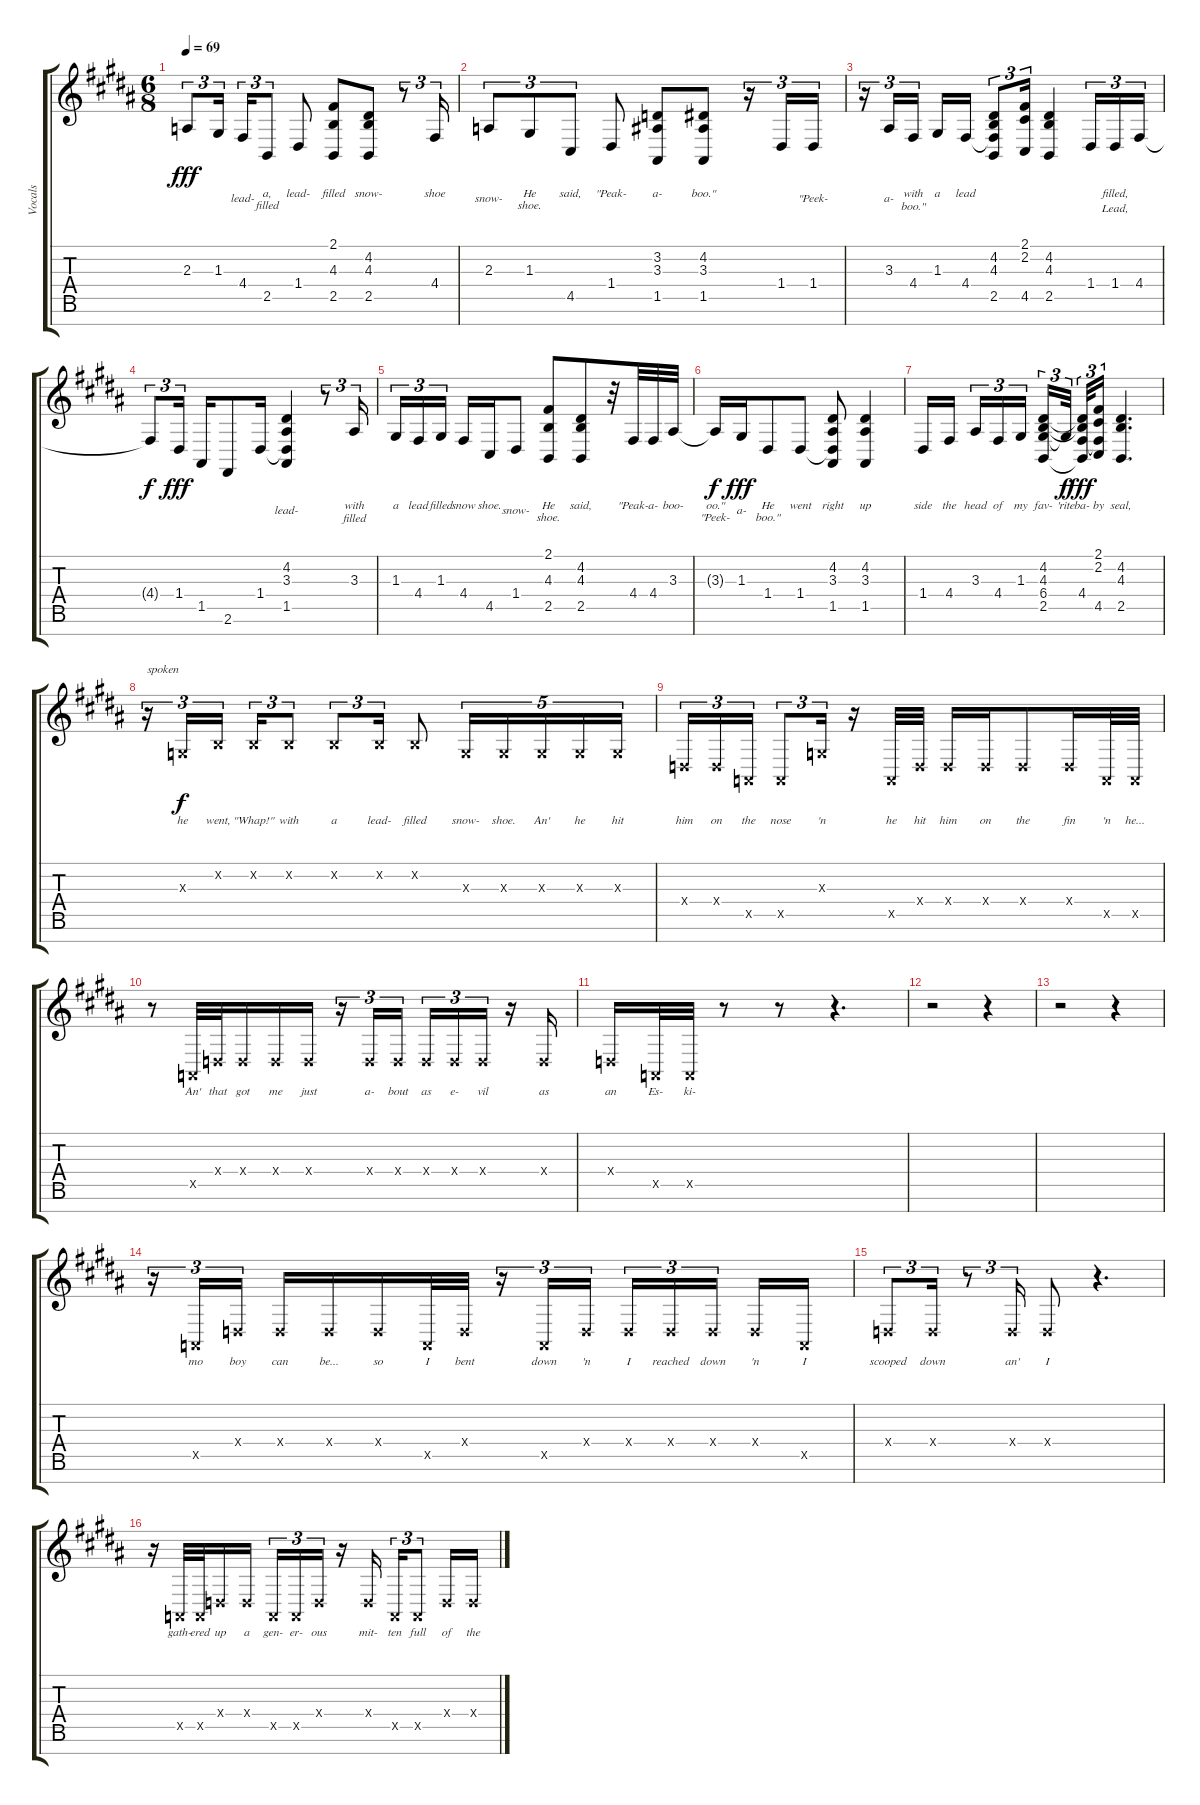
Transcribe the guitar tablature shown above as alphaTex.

\track ("Vocals" "Vocals") {instrument lead6voice}
\staff {score tabs}
\tuning (E4 B3 G3 D3 A2 E2 B1) {hide}
\ts (6 8)
\tempo 69
\clef g2
\ks b
2.3.8{tu (3 2) lyrics (0 "") lyrics (1 "") lyrics (2 "") lyrics (3 "") lyrics (4 "") dy fff} 1.3.16{tu (3 2) lyrics (0 "") lyrics (1 "") lyrics (2 "") lyrics (3 "") lyrics (4 "") beam splitsecondary} 4.4.16{tu (3 2) lyrics (0 "") lyrics (1 "lead-") lyrics (2 "") lyrics (3 "") lyrics (4 "")} 2.5.8{tu (3 2) lyrics (0 "a,") lyrics (1 "filled") lyrics (2 "") lyrics (3 "") lyrics (4 "")} 1.4.8{lyrics (0 "lead-") lyrics (1 "") lyrics (2 "") lyrics (3 "") lyrics (4 "")} (2.1 4.3 2.5).8{lyrics (0 "filled") lyrics (1 "") lyrics (2 "") lyrics (3 "") lyrics (4 "")} (4.2 4.3 2.5).8{lyrics (0 "snow-") lyrics (1 "") lyrics (2 "") lyrics (3 "") lyrics (4 "")} r.8{tu (3 2)} 4.4.16{tu (3 2) lyrics (0 "shoe") lyrics (1 "") lyrics (2 "") lyrics (3 "") lyrics (4 "")} |
2.3.8{tu (3 2) lyrics (0 "") lyrics (1 "snow-") lyrics (2 "") lyrics (3 "") lyrics (4 "")} 1.3.8{tu (3 2) lyrics (0 "He") lyrics (1 "shoe.") lyrics (2 "") lyrics (3 "") lyrics (4 "")} 4.5.8{tu (3 2) lyrics (0 "said,") lyrics (1 "") lyrics (2 "") lyrics (3 "") lyrics (4 "")} 1.4.8{lyrics (0 "\"Peak-") lyrics (1 "") lyrics (2 "") lyrics (3 "") lyrics (4 "")} (3.2 3.3 1.5).8{lyrics (0 "a-") lyrics (1 "") lyrics (2 "") lyrics (3 "") lyrics (4 "")} (4.2 3.3 1.5).8{lyrics (0 "boo.\"") lyrics (1 "") lyrics (2 "") lyrics (3 "") lyrics (4 "")} r.16{tu (3 2)} 1.4.16{tu (3 2) lyrics (0 "") lyrics (1 "") lyrics (2 "") lyrics (3 "") lyrics (4 "")} 1.4.16{tu (3 2) lyrics (0 "") lyrics (1 "\"Peek-") lyrics (2 "") lyrics (3 "") lyrics (4 "")} |
r.16{tu (3 2)} 3.3.16{tu (3 2) lyrics (0 "") lyrics (1 "a-") lyrics (2 "") lyrics (3 "") lyrics (4 "")} 4.4.16{tu (3 2) lyrics (0 "with") lyrics (1 "boo.\"") lyrics (2 "") lyrics (3 "") lyrics (4 "") beam splitsecondary} 1.3.16{lyrics (0 "a") lyrics (1 "") lyrics (2 "") lyrics (3 "") lyrics (4 "")} 4.4.16{lyrics (0 "lead") lyrics (1 "") lyrics (2 "") lyrics (3 "") lyrics (4 "")} (4.2 4.3 4.4{t} 2.5).8{tu (3 2) lyrics (0 "") lyrics (1 "") lyrics (2 "") lyrics (3 "") lyrics (4 "")} (2.1 2.2 4.5).16{tu (3 2) lyrics (0 "") lyrics (1 "") lyrics (2 "") lyrics (3 "") lyrics (4 "")} (4.2 4.3 2.5).4{lyrics (0 "") lyrics (1 "") lyrics (2 "") lyrics (3 "") lyrics (4 "")} 1.4.16{tu (3 2) lyrics (0 "") lyrics (1 "") lyrics (2 "") lyrics (3 "") lyrics (4 "")} 1.4.16{tu (3 2) lyrics (0 "filled,") lyrics (1 "Lead,") lyrics (2 "") lyrics (3 "") lyrics (4 "")} 4.4.16{tu (3 2) lyrics (0 "") lyrics (1 "") lyrics (2 "") lyrics (3 "") lyrics (4 "")} |
4.4{t}.8{tu (3 2) lyrics (0 "") lyrics (1 "") lyrics (2 "") lyrics (3 "") lyrics (4 "") dy f} 1.4.16{tu (3 2) lyrics (0 "") lyrics (1 "") lyrics (2 "") lyrics (3 "") lyrics (4 "") dy fff beam splitsecondary} 1.5.16{lyrics (0 "") lyrics (1 "") lyrics (2 "") lyrics (3 "") lyrics (4 "")} 2.6.8{lyrics (0 "") lyrics (1 "") lyrics (2 "") lyrics (3 "") lyrics (4 "")} 1.4.16{lyrics (0 "") lyrics (1 "") lyrics (2 "") lyrics (3 "") lyrics (4 "")} (4.2 3.3 1.4{t} 1.5).4{lyrics (0 "") lyrics (1 "lead-") lyrics (2 "") lyrics (3 "") lyrics (4 "")} r.8{tu (3 2)} 3.3.16{tu (3 2) lyrics (0 "with") lyrics (1 "filled") lyrics (2 "") lyrics (3 "") lyrics (4 "")} |
1.3.16{tu (3 2) lyrics (0 "a") lyrics (1 "") lyrics (2 "") lyrics (3 "") lyrics (4 "")} 4.4.16{tu (3 2) lyrics (0 "lead") lyrics (1 "") lyrics (2 "") lyrics (3 "") lyrics (4 "")} 1.3.16{tu (3 2) lyrics (0 "filled") lyrics (1 "") lyrics (2 "") lyrics (3 "") lyrics (4 "") beam splitsecondary} 4.4.16{lyrics (0 "snow") lyrics (1 "") lyrics (2 "") lyrics (3 "") lyrics (4 "")} 4.5.16{lyrics (0 "shoe.") lyrics (1 "") lyrics (2 "") lyrics (3 "") lyrics (4 "")} 1.4.8{lyrics (0 "") lyrics (1 "snow-") lyrics (2 "") lyrics (3 "") lyrics (4 "")} (2.1 4.3 2.5).8{lyrics (0 "He") lyrics (1 "shoe.") lyrics (2 "") lyrics (3 "") lyrics (4 "")} (4.2 4.3 2.5).8{lyrics (0 "said,") lyrics (1 "") lyrics (2 "") lyrics (3 "") lyrics (4 "")} r.32 4.4.32{lyrics (0 "\"Peak-") lyrics (1 "") lyrics (2 "") lyrics (3 "") lyrics (4 "")} 4.4.32{lyrics (0 "a-") lyrics (1 "") lyrics (2 "") lyrics (3 "") lyrics (4 "")} 3.3.32{lyrics (0 "boo-") lyrics (1 "") lyrics (2 "") lyrics (3 "") lyrics (4 "")} |
3.3{t}.16{lyrics (0 "oo.\"") lyrics (1 "\"Peek-") lyrics (2 "") lyrics (3 "") lyrics (4 "") dy f} 1.3.16{lyrics (0 "") lyrics (1 "a-") lyrics (2 "") lyrics (3 "") lyrics (4 "") dy fff} 1.4.8{lyrics (0 "He") lyrics (1 "boo.\"") lyrics (2 "") lyrics (3 "") lyrics (4 "")} 1.4.8{lyrics (0 "went") lyrics (1 "") lyrics (2 "") lyrics (3 "") lyrics (4 "")} (4.2 3.3 1.4{t} 1.5).8{lyrics (0 "right") lyrics (1 "") lyrics (2 "") lyrics (3 "") lyrics (4 "")} (4.2 3.3 1.5).4{lyrics (0 "up") lyrics (1 "") lyrics (2 "") lyrics (3 "") lyrics (4 "")} |
1.4.16{lyrics (0 "side") lyrics (1 "") lyrics (2 "") lyrics (3 "") lyrics (4 "")} 4.4.16{lyrics (0 "the") lyrics (1 "") lyrics (2 "") lyrics (3 "") lyrics (4 "") beam splitsecondary} 3.3.16{tu (3 2) lyrics (0 "head") lyrics (1 "") lyrics (2 "") lyrics (3 "") lyrics (4 "")} 4.4.16{tu (3 2) lyrics (0 "of") lyrics (1 "") lyrics (2 "") lyrics (3 "") lyrics (4 "")} 1.3.16{tu (3 2) lyrics (0 "my") lyrics (1 "") lyrics (2 "") lyrics (3 "") lyrics (4 "") beam splitsecondary} (4.2 4.3 6.4 2.5).16{tu (3 2) lyrics (0 "fav-") lyrics (1 "") lyrics (2 "") lyrics (3 "") lyrics (4 "")} 6.4{t}.32{tu (3 2) lyrics (0 "'rite") lyrics (1 "") lyrics (2 "") lyrics (3 "") lyrics (4 "") dy f beam splitsecondary} (4.2{t} 4.3{t} 4.4 2.5{t}).32{tu (3 2) lyrics (0 "ba-") lyrics (1 "") lyrics (2 "") lyrics (3 "") lyrics (4 "") dy fff} (2.1 2.2 4.4{t} 4.5).16{tu (3 2) lyrics (0 "by") lyrics (1 "") lyrics (2 "") lyrics (3 "") lyrics (4 "")} (4.2 4.3 2.5).4{d lyrics (0 "seal,") lyrics (1 "") lyrics (2 "") lyrics (3 "") lyrics (4 "")} |
r.16{tu (3 2) txt "spoken"} 0.3{x}.16{tu (3 2) lyrics (0 "he") lyrics (1 "") lyrics (2 "") lyrics (3 "") lyrics (4 "") dy f} 0.2{x}.16{tu (3 2) lyrics (0 "went,") lyrics (1 "") lyrics (2 "") lyrics (3 "") lyrics (4 "") beam splitsecondary} 0.2{x}.16{tu (3 2) lyrics (0 "\"Whap!\"") lyrics (1 "") lyrics (2 "") lyrics (3 "") lyrics (4 "")} 0.2{x}.8{tu (3 2) lyrics (0 "with") lyrics (1 "") lyrics (2 "") lyrics (3 "") lyrics (4 "")} 0.2{x}.8{tu (3 2) lyrics (0 "a") lyrics (1 "") lyrics (2 "") lyrics (3 "") lyrics (4 "")} 0.2{x}.16{tu (3 2) lyrics (0 "lead-") lyrics (1 "") lyrics (2 "") lyrics (3 "") lyrics (4 "")} 0.2{x}.8{lyrics (0 "filled") lyrics (1 "") lyrics (2 "") lyrics (3 "") lyrics (4 "")} 0.3{x}.16{tu (5 4) lyrics (0 "snow-") lyrics (1 "") lyrics (2 "") lyrics (3 "") lyrics (4 "")} 0.3{x}.16{tu (5 4) lyrics (0 "shoe.") lyrics (1 "") lyrics (2 "") lyrics (3 "") lyrics (4 "")} 0.3{x}.16{tu (5 4) lyrics (0 "An'") lyrics (1 "") lyrics (2 "") lyrics (3 "") lyrics (4 "")} 0.3{x}.16{tu (5 4) lyrics (0 "he") lyrics (1 "") lyrics (2 "") lyrics (3 "") lyrics (4 "")} 0.3{x}.16{tu (5 4) lyrics (0 "hit") lyrics (1 "") lyrics (2 "") lyrics (3 "") lyrics (4 "")} |
0.4{x}.16{tu (3 2) lyrics (0 "him") lyrics (1 "") lyrics (2 "") lyrics (3 "") lyrics (4 "")} 0.4{x}.16{tu (3 2) lyrics (0 "on") lyrics (1 "") lyrics (2 "") lyrics (3 "") lyrics (4 "")} 0.5{x}.16{tu (3 2) lyrics (0 "the") lyrics (1 "") lyrics (2 "") lyrics (3 "") lyrics (4 "")} 0.5{x}.8{tu (3 2) lyrics (0 "nose") lyrics (1 "") lyrics (2 "") lyrics (3 "") lyrics (4 "")} 0.3{x}.16{tu (3 2) lyrics (0 "'n") lyrics (1 "") lyrics (2 "") lyrics (3 "") lyrics (4 "")} r.16 0.5{x}.32{lyrics (0 "he") lyrics (1 "") lyrics (2 "") lyrics (3 "") lyrics (4 "")} 0.4{x}.32{lyrics (0 "hit") lyrics (1 "") lyrics (2 "") lyrics (3 "") lyrics (4 "")} 0.4{x}.16{lyrics (0 "him") lyrics (1 "") lyrics (2 "") lyrics (3 "") lyrics (4 "")} 0.4{x}.16{lyrics (0 "on") lyrics (1 "") lyrics (2 "") lyrics (3 "") lyrics (4 "")} 0.4{x}.8{lyrics (0 "the") lyrics (1 "") lyrics (2 "") lyrics (3 "") lyrics (4 "")} 0.4{x}.16{lyrics (0 "fin") lyrics (1 "") lyrics (2 "") lyrics (3 "") lyrics (4 "")} 0.5{x}.32{lyrics (0 "'n") lyrics (1 "") lyrics (2 "") lyrics (3 "") lyrics (4 "")} 0.5{x}.32{lyrics (0 "he...") lyrics (1 "") lyrics (2 "") lyrics (3 "") lyrics (4 "")} |
r.8 0.5{x}.32{lyrics (0 "An'") lyrics (1 "") lyrics (2 "") lyrics (3 "") lyrics (4 "")} 0.4{x}.32{lyrics (0 "that") lyrics (1 "") lyrics (2 "") lyrics (3 "") lyrics (4 "")} 0.4{x}.16{lyrics (0 "got") lyrics (1 "") lyrics (2 "") lyrics (3 "") lyrics (4 "")} 0.4{x}.16{lyrics (0 "me") lyrics (1 "") lyrics (2 "") lyrics (3 "") lyrics (4 "")} 0.4{x}.16{lyrics (0 "just") lyrics (1 "") lyrics (2 "") lyrics (3 "") lyrics (4 "")} r.16{tu (3 2)} 0.4{x}.16{tu (3 2) lyrics (0 "a-") lyrics (1 "") lyrics (2 "") lyrics (3 "") lyrics (4 "")} 0.4{x}.16{tu (3 2) lyrics (0 "bout") lyrics (1 "") lyrics (2 "") lyrics (3 "") lyrics (4 "") beam splitsecondary} 0.4{x}.16{tu (3 2) lyrics (0 "as") lyrics (1 "") lyrics (2 "") lyrics (3 "") lyrics (4 "")} 0.4{x}.16{tu (3 2) lyrics (0 "e-") lyrics (1 "") lyrics (2 "") lyrics (3 "") lyrics (4 "")} 0.4{x}.16{tu (3 2) lyrics (0 "vil") lyrics (1 "") lyrics (2 "") lyrics (3 "") lyrics (4 "")} r.16 0.4{x}.16{lyrics (0 "as") lyrics (1 "") lyrics (2 "") lyrics (3 "") lyrics (4 "")} |
0.4{x}.16{lyrics (0 "an") lyrics (1 "") lyrics (2 "") lyrics (3 "") lyrics (4 "")} 0.5{x}.32{lyrics (0 "Es-") lyrics (1 "") lyrics (2 "") lyrics (3 "") lyrics (4 "")} 0.5{x}.32{lyrics (0 "ki-") lyrics (1 "") lyrics (2 "") lyrics (3 "") lyrics (4 "")} r.8 r.8 r.4{d} |
r.2 r.4 |
r.2 r.4 |
r.16{tu (3 2)} 0.5{x}.16{tu (3 2) lyrics (0 "mo") lyrics (1 "") lyrics (2 "") lyrics (3 "") lyrics (4 "")} 0.4{x}.16{tu (3 2) lyrics (0 "boy") lyrics (1 "") lyrics (2 "") lyrics (3 "") lyrics (4 "") beam splitsecondary} 0.4{x}.16{lyrics (0 "can") lyrics (1 "") lyrics (2 "") lyrics (3 "") lyrics (4 "")} 0.4{x}.16{lyrics (0 "be...") lyrics (1 "") lyrics (2 "") lyrics (3 "") lyrics (4 "")} 0.4{x}.16{lyrics (0 "so") lyrics (1 "") lyrics (2 "") lyrics (3 "") lyrics (4 "")} 0.5{x}.32{lyrics (0 "I") lyrics (1 "") lyrics (2 "") lyrics (3 "") lyrics (4 "")} 0.4{x}.32{lyrics (0 "bent") lyrics (1 "") lyrics (2 "") lyrics (3 "") lyrics (4 "")} r.16{tu (3 2)} 0.5{x}.16{tu (3 2) lyrics (0 "down") lyrics (1 "") lyrics (2 "") lyrics (3 "") lyrics (4 "")} 0.4{x}.16{tu (3 2) lyrics (0 "'n") lyrics (1 "") lyrics (2 "") lyrics (3 "") lyrics (4 "") beam splitsecondary} 0.4{x}.16{tu (3 2) lyrics (0 "I") lyrics (1 "") lyrics (2 "") lyrics (3 "") lyrics (4 "")} 0.4{x}.16{tu (3 2) lyrics (0 "reached") lyrics (1 "") lyrics (2 "") lyrics (3 "") lyrics (4 "")} 0.4{x}.16{tu (3 2) lyrics (0 "down") lyrics (1 "") lyrics (2 "") lyrics (3 "") lyrics (4 "") beam splitsecondary} 0.4{x}.16{lyrics (0 "'n") lyrics (1 "") lyrics (2 "") lyrics (3 "") lyrics (4 "")} 0.5{x}.16{lyrics (0 "I") lyrics (1 "") lyrics (2 "") lyrics (3 "") lyrics (4 "")} |
0.4{x}.8{tu (3 2) lyrics (0 "scooped") lyrics (1 "") lyrics (2 "") lyrics (3 "") lyrics (4 "")} 0.4{x}.16{tu (3 2) lyrics (0 "down") lyrics (1 "") lyrics (2 "") lyrics (3 "") lyrics (4 "")} r.8{tu (3 2)} 0.4{x}.16{tu (3 2) lyrics (0 "an'") lyrics (1 "") lyrics (2 "") lyrics (3 "") lyrics (4 "")} 0.4{x}.8{lyrics (0 "I") lyrics (1 "") lyrics (2 "") lyrics (3 "") lyrics (4 "")} r.4{d} |
r.16 0.5{x}.32{lyrics (0 "gath-") lyrics (1 "") lyrics (2 "") lyrics (3 "") lyrics (4 "")} 0.5{x}.32{lyrics (0 "ered") lyrics (1 "") lyrics (2 "") lyrics (3 "") lyrics (4 "")} 0.4{x}.16{lyrics (0 "up") lyrics (1 "") lyrics (2 "") lyrics (3 "") lyrics (4 "")} 0.4{x}.16{lyrics (0 "a") lyrics (1 "") lyrics (2 "") lyrics (3 "") lyrics (4 "") beam splitsecondary} 0.5{x}.16{tu (3 2) lyrics (0 "gen-") lyrics (1 "") lyrics (2 "") lyrics (3 "") lyrics (4 "")} 0.5{x}.16{tu (3 2) lyrics (0 "er-") lyrics (1 "") lyrics (2 "") lyrics (3 "") lyrics (4 "")} 0.4{x}.16{tu (3 2) lyrics (0 "ous") lyrics (1 "") lyrics (2 "") lyrics (3 "") lyrics (4 "")} r.16 0.4{x}.16{lyrics (0 "mit-") lyrics (1 "") lyrics (2 "") lyrics (3 "") lyrics (4 "") beam splitsecondary} 0.5{x}.16{tu (3 2) lyrics (0 "ten") lyrics (1 "") lyrics (2 "") lyrics (3 "") lyrics (4 "")} 0.5{x}.8{tu (3 2) lyrics (0 "full") lyrics (1 "") lyrics (2 "") lyrics (3 "") lyrics (4 "")} 0.4{x}.16{lyrics (0 "of") lyrics (1 "") lyrics (2 "") lyrics (3 "") lyrics (4 "")} 0.4{x}.16{lyrics (0 "the") lyrics (1 "") lyrics (2 "") lyrics (3 "") lyrics (4 "")}
